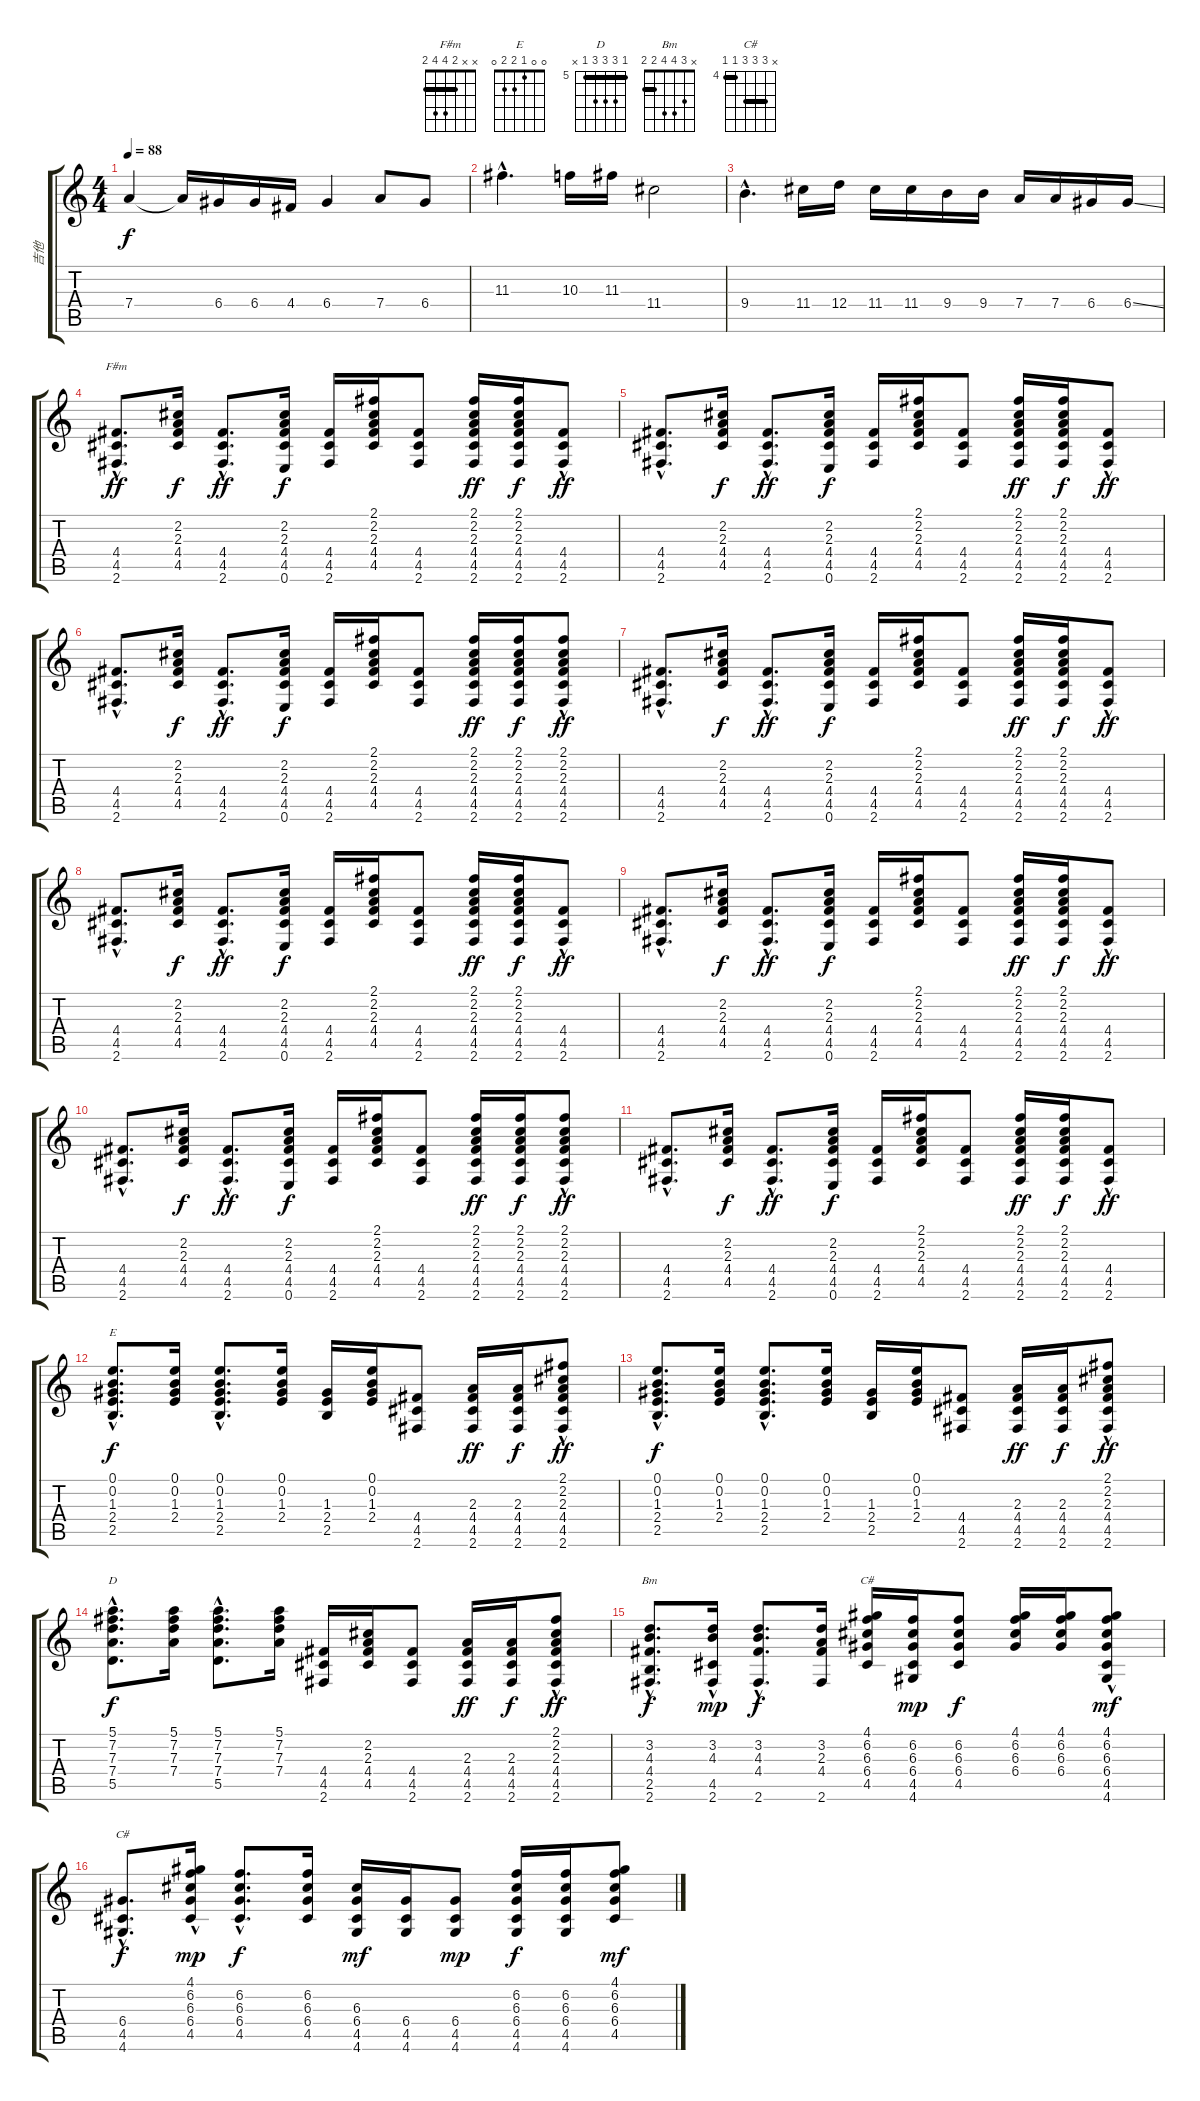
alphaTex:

\track ("吉他" "吉他") {instrument distortionguitar}
\staff {score tabs}
\tuning (E4 B3 G3 D3 A2 E2) {hide}
\chord ("F#m" x x 2 4 4 2) {barre 2}
\chord ("E" 0 0 1 2 2 0)
\chord ("D" 5 7 7 7 5 x) {firstfret 5 barre 5}
\chord ("Bm" x 3 4 4 2 2) {barre 2}
\chord ("C#" 4 6 6 6 4 x) {firstfret 4 barre 4}
\chord ("C#" x 6 6 6 4 4) {firstfret 4 barre (4 6)}
\ts (4 4)
\tempo 88
\clef g2
\ks c
7.4.4{dy f} 7.4{t}.16 6.4.16 6.4.16 4.4.16 6.4.4 7.4.8 6.4.8 |
11.3{hac}.4{d} 10.3.16 11.3.16 11.4.2 |
9.4{hac}.4{d} 11.4.16 12.4.16 11.4.16 11.4.16 9.4.16 9.4.16 7.4.16 7.4.16 6.4.16 6.4{ss}.16 |
(4.4{hac} 4.5{hac} 2.6{hac}).8{d ch "F#m" dy ff volume 7} (2.2 2.3 4.4 4.5).16{dy f} (4.4{hac} 4.5 2.6).8{d dy ff} (2.2 2.3 4.4 4.5 0.6).16{dy f} (4.4 4.5 2.6).16 (2.1 2.2 2.3 4.4 4.5).16 (4.4 4.5 2.6).8 (2.1 2.2 2.3 4.4 4.5 2.6).16{dy ff} (2.1 2.2 2.3 4.4 4.5 2.6).16{dy f} (4.4 4.5{hac} 2.6).8{dy ff} |
(4.4{hac} 4.5{hac} 2.6{hac}).8{d} (2.2 2.3 4.4 4.5).16{dy f} (4.4{hac} 4.5 2.6).8{d dy ff} (2.2 2.3 4.4 4.5 0.6).16{dy f} (4.4 4.5 2.6).16 (2.1 2.2 2.3 4.4 4.5).16 (4.4 4.5 2.6).8 (2.1 2.2 2.3 4.4 4.5 2.6).16{dy ff} (2.1 2.2 2.3 4.4 4.5 2.6).16{dy f} (4.4 4.5{hac} 2.6).8{dy ff} |
(4.4{hac} 4.5{hac} 2.6{hac}).8{d} (2.2 2.3 4.4 4.5).16{dy f} (4.4{hac} 4.5 2.6).8{d dy ff} (2.2 2.3 4.4 4.5 0.6).16{dy f} (4.4 4.5 2.6).16 (2.1 2.2 2.3 4.4 4.5).16 (4.4 4.5 2.6).8 (2.1 2.2 2.3 4.4 4.5 2.6).16{dy ff} (2.1 2.2 2.3 4.4 4.5 2.6).16{dy f} (2.1 2.2 2.3 4.4 4.5{hac} 2.6).8{dy ff} |
(4.4{hac} 4.5{hac} 2.6{hac}).8{d} (2.2 2.3 4.4 4.5).16{dy f} (4.4{hac} 4.5 2.6).8{d dy ff} (2.2 2.3 4.4 4.5 0.6).16{dy f} (4.4 4.5 2.6).16 (2.1 2.2 2.3 4.4 4.5).16 (4.4 4.5 2.6).8 (2.1 2.2 2.3 4.4 4.5 2.6).16{dy ff} (2.1 2.2 2.3 4.4 4.5 2.6).16{dy f} (4.4 4.5{hac} 2.6).8{dy ff} |
(4.4{hac} 4.5{hac} 2.6{hac}).8{d} (2.2 2.3 4.4 4.5).16{dy f} (4.4{hac} 4.5 2.6).8{d dy ff} (2.2 2.3 4.4 4.5 0.6).16{dy f} (4.4 4.5 2.6).16 (2.1 2.2 2.3 4.4 4.5).16 (4.4 4.5 2.6).8 (2.1 2.2 2.3 4.4 4.5 2.6).16{dy ff} (2.1 2.2 2.3 4.4 4.5 2.6).16{dy f} (4.4 4.5{hac} 2.6).8{dy ff} |
(4.4{hac} 4.5{hac} 2.6{hac}).8{d} (2.2 2.3 4.4 4.5).16{dy f} (4.4{hac} 4.5 2.6).8{d dy ff} (2.2 2.3 4.4 4.5 0.6).16{dy f} (4.4 4.5 2.6).16 (2.1 2.2 2.3 4.4 4.5).16 (4.4 4.5 2.6).8 (2.1 2.2 2.3 4.4 4.5 2.6).16{dy ff} (2.1 2.2 2.3 4.4 4.5 2.6).16{dy f} (4.4 4.5{hac} 2.6).8{dy ff} |
(4.4{hac} 4.5{hac} 2.6{hac}).8{d} (2.2 2.3 4.4 4.5).16{dy f} (4.4{hac} 4.5 2.6).8{d dy ff} (2.2 2.3 4.4 4.5 0.6).16{dy f} (4.4 4.5 2.6).16 (2.1 2.2 2.3 4.4 4.5).16 (4.4 4.5 2.6).8 (2.1 2.2 2.3 4.4 4.5 2.6).16{dy ff} (2.1 2.2 2.3 4.4 4.5 2.6).16{dy f} (2.1 2.2 2.3 4.4 4.5{hac} 2.6).8{dy ff} |
(4.4{hac} 4.5{hac} 2.6{hac}).8{d} (2.2 2.3 4.4 4.5).16{dy f} (4.4{hac} 4.5 2.6).8{d dy ff} (2.2 2.3 4.4 4.5 0.6).16{dy f} (4.4 4.5 2.6).16 (2.1 2.2 2.3 4.4 4.5).16 (4.4 4.5 2.6).8 (2.1 2.2 2.3 4.4 4.5 2.6).16{dy ff} (2.1 2.2 2.3 4.4 4.5 2.6).16{dy f} (4.4 4.5{hac} 2.6).8{dy ff} |
(0.1{hac} 0.2{hac} 1.3{hac} 2.4{hac} 2.5{hac}).8{d ch "E" dy f} (0.1 0.2 1.3 2.4).16 (0.1{hac} 0.2{hac} 1.3{hac} 2.4{hac} 2.5{hac}).8{d} (0.1 0.2 1.3 2.4).16 (1.3 2.4 2.5).16 (0.1 0.2 1.3 2.4).16 (4.4 4.5 2.6).8 (2.3 4.4 4.5 2.6).16{dy ff} (2.3 4.4 4.5 2.6).16{dy f} (2.1 2.2 2.3 4.4 4.5{hac} 2.6).8{dy ff} |
(0.1{hac} 0.2{hac} 1.3{hac} 2.4{hac} 2.5{hac}).8{d dy f} (0.1 0.2 1.3 2.4).16 (0.1{hac} 0.2{hac} 1.3{hac} 2.4{hac} 2.5{hac}).8{d} (0.1 0.2 1.3 2.4).16 (1.3 2.4 2.5).16 (0.1 0.2 1.3 2.4).16 (4.4 4.5 2.6).8 (2.3 4.4 4.5 2.6).16{dy ff} (2.3 4.4 4.5 2.6).16{dy f} (2.1 2.2 2.3 4.4 4.5{hac} 2.6).8{dy ff} |
(5.1{hac} 7.2{hac} 7.3{hac} 7.4{hac} 5.5{hac}).8{d ch "D" dy f} (5.1 7.2 7.3 7.4).16 (5.1{hac} 7.2{hac} 7.3{hac} 7.4{hac} 5.5{hac}).8{d} (5.1 7.2 7.3 7.4).16 (4.4 4.5 2.6).16 (2.2 2.3 4.4 4.5).16 (4.4 4.5 2.6).8 (2.3 4.4 4.5 2.6).16{dy ff} (2.3 4.4 4.5 2.6).16{dy f} (2.1 2.2 2.3 4.4 4.5{hac} 2.6).8{dy ff} |
(3.2{hac} 4.3{hac} 4.4{hac} 2.5{hac} 2.6{hac}).8{d ch "Bm" dy f} (3.2 4.3 4.5{hac} 2.6).16{dy mp} (3.2{hac} 4.3{hac} 4.4 2.6{hac}).8{d dy f} (3.2 2.3 4.4 2.6).16 (4.1 6.2 6.3 6.4 4.5).16{ch "C#"} (6.2 6.3 6.4 4.5 4.6).16{dy mp} (6.2 6.3 6.4 4.5).8{dy f} (4.1 6.2 6.3 6.4).16 (4.1 6.2 6.3 6.4).16 (4.1 6.2 6.3 6.4 4.5 4.6{hac}).8{dy mf} |
(6.4{hac} 4.5{hac} 4.6{hac}).8{d ch "C#" dy f} (4.1 6.2 6.3 6.4 4.5{hac}).16{dy mp} (6.2{hac} 6.3{hac} 6.4{hac} 4.5).8{d dy f} (6.2 6.3 6.4 4.5).16 (6.3 6.4 4.5 4.6).16{dy mf} (6.4 4.5 4.6).16 (6.4 4.5 4.6).8{dy mp} (6.2 6.3 6.4 4.5 4.6).16{dy f} (6.2 6.3 6.4 4.5 4.6).16 (4.1 6.2 6.3 6.4 4.5).8{dy mf}
